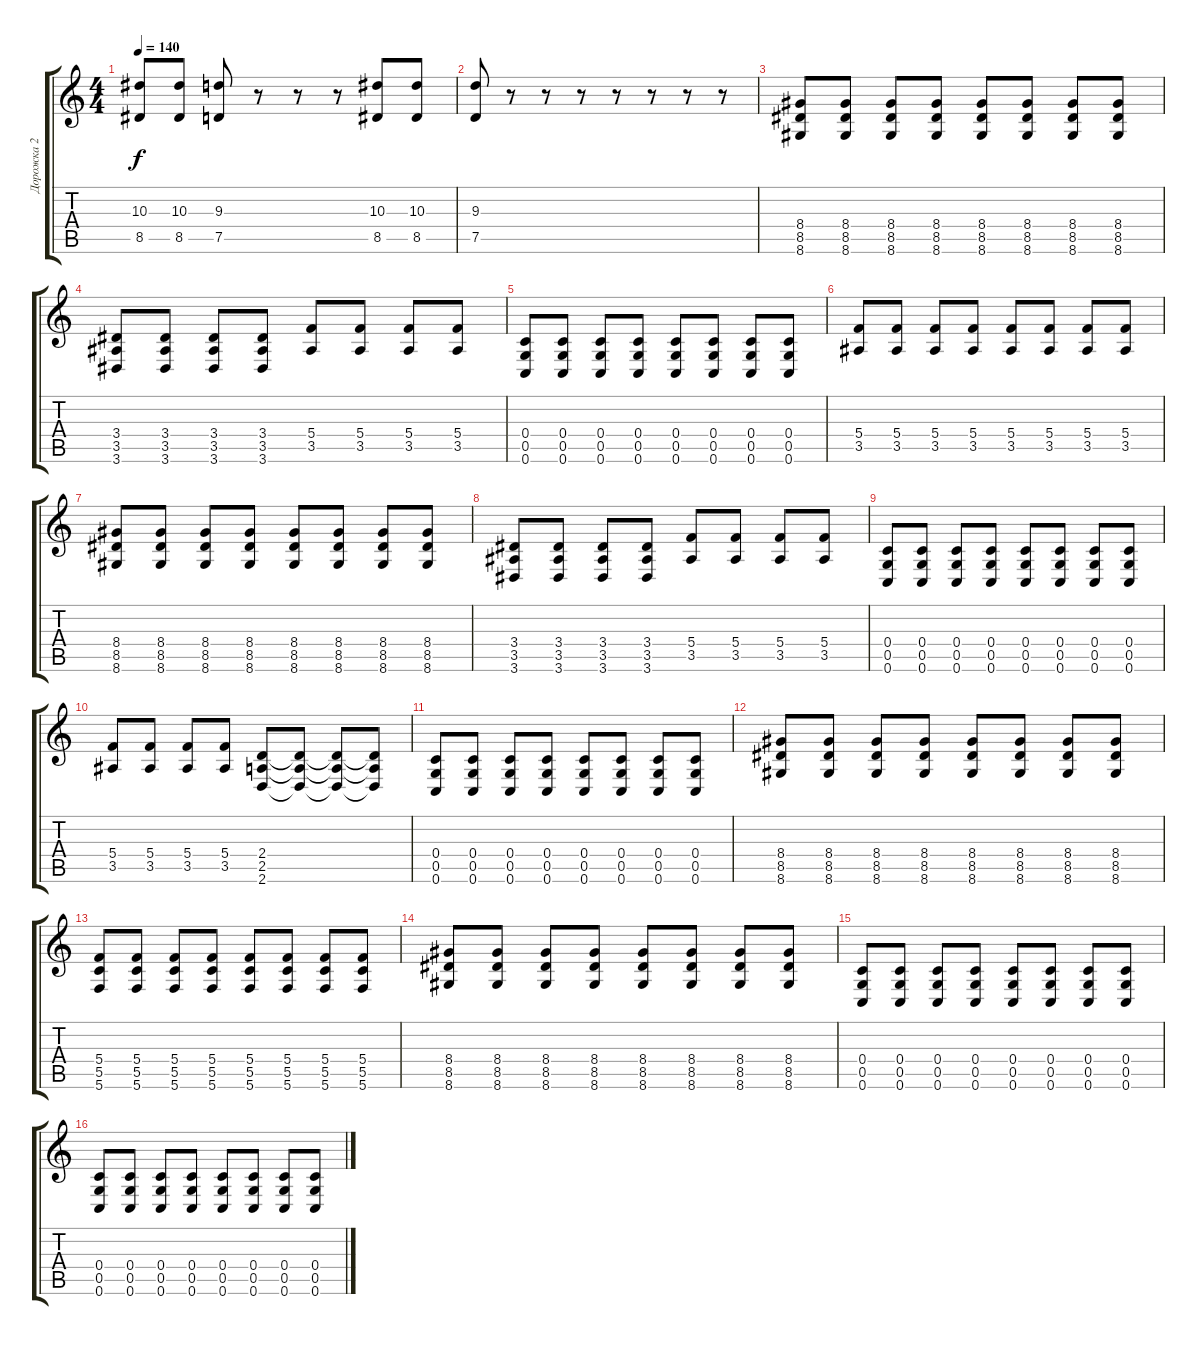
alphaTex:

\track ("Дорожка 2" "Дорожка 2") {instrument acousticguitarsteel}
\staff {score tabs}
\tuning (D4 A3 F3 C3 G2 C2) {hide}
\ts (4 4)
\tempo 140
\clef g2
\ks c
(10.3 8.5).8{dy f} (10.3 8.5).8 (9.3 7.5).8 r.8 r.8 r.8 (10.3 8.5).8 (10.3 8.5).8 |
(9.3 7.5).8 r.8 r.8 r.8 r.8 r.8 r.8 r.8 |
(8.4 8.5 8.6).8 (8.4 8.5 8.6).8 (8.4 8.5 8.6).8 (8.4 8.5 8.6).8 (8.4 8.5 8.6).8 (8.4 8.5 8.6).8 (8.4 8.5 8.6).8 (8.4 8.5 8.6).8 |
(3.4 3.5 3.6).8 (3.4 3.5 3.6).8 (3.4 3.5 3.6).8 (3.4 3.5 3.6).8 (5.4 3.5).8 (5.4 3.5).8 (5.4 3.5).8 (5.4 3.5).8 |
(0.4 0.5 0.6).8 (0.4 0.5 0.6).8 (0.4 0.5 0.6).8 (0.4 0.5 0.6).8 (0.4 0.5 0.6).8 (0.4 0.5 0.6).8 (0.4 0.5 0.6).8 (0.4 0.5 0.6).8 |
(5.4 3.5).8 (5.4 3.5).8 (5.4 3.5).8 (5.4 3.5).8 (5.4 3.5).8 (5.4 3.5).8 (5.4 3.5).8 (5.4 3.5).8 |
(8.4 8.5 8.6).8 (8.4 8.5 8.6).8 (8.4 8.5 8.6).8 (8.4 8.5 8.6).8 (8.4 8.5 8.6).8 (8.4 8.5 8.6).8 (8.4 8.5 8.6).8 (8.4 8.5 8.6).8 |
(3.4 3.5 3.6).8 (3.4 3.5 3.6).8 (3.4 3.5 3.6).8 (3.4 3.5 3.6).8 (5.4 3.5).8 (5.4 3.5).8 (5.4 3.5).8 (5.4 3.5).8 |
(0.4 0.5 0.6).8 (0.4 0.5 0.6).8 (0.4 0.5 0.6).8 (0.4 0.5 0.6).8 (0.4 0.5 0.6).8 (0.4 0.5 0.6).8 (0.4 0.5 0.6).8 (0.4 0.5 0.6).8 |
(5.4 3.5).8 (5.4 3.5).8 (5.4 3.5).8 (5.4 3.5).8 (2.4 2.5 2.6).8 (2.4{t} 2.5{t} 2.6{t}).8 (2.4{t} 2.5{t} 2.6{t}).8 (2.4{t} 2.5{t} 2.6{t}).8 |
(0.4 0.5 0.6).8 (0.4 0.5 0.6).8 (0.4 0.5 0.6).8 (0.4 0.5 0.6).8 (0.4 0.5 0.6).8 (0.4 0.5 0.6).8 (0.4 0.5 0.6).8 (0.4 0.5 0.6).8 |
(8.4 8.5 8.6).8 (8.4 8.5 8.6).8 (8.4 8.5 8.6).8 (8.4 8.5 8.6).8 (8.4 8.5 8.6).8 (8.4 8.5 8.6).8 (8.4 8.5 8.6).8 (8.4 8.5 8.6).8 |
(5.4 5.5 5.6).8 (5.4 5.5 5.6).8 (5.4 5.5 5.6).8 (5.4 5.5 5.6).8 (5.4 5.5 5.6).8 (5.4 5.5 5.6).8 (5.4 5.5 5.6).8 (5.4 5.5 5.6).8 |
(8.4 8.5 8.6).8 (8.4 8.5 8.6).8 (8.4 8.5 8.6).8 (8.4 8.5 8.6).8 (8.4 8.5 8.6).8 (8.4 8.5 8.6).8 (8.4 8.5 8.6).8 (8.4 8.5 8.6).8 |
(0.4 0.5 0.6).8 (0.4 0.5 0.6).8 (0.4 0.5 0.6).8 (0.4 0.5 0.6).8 (0.4 0.5 0.6).8 (0.4 0.5 0.6).8 (0.4 0.5 0.6).8 (0.4 0.5 0.6).8 |
(0.4 0.5 0.6).8 (0.4 0.5 0.6).8 (0.4 0.5 0.6).8 (0.4 0.5 0.6).8 (0.4 0.5 0.6).8 (0.4 0.5 0.6).8 (0.4 0.5 0.6).8 (0.4 0.5 0.6).8
